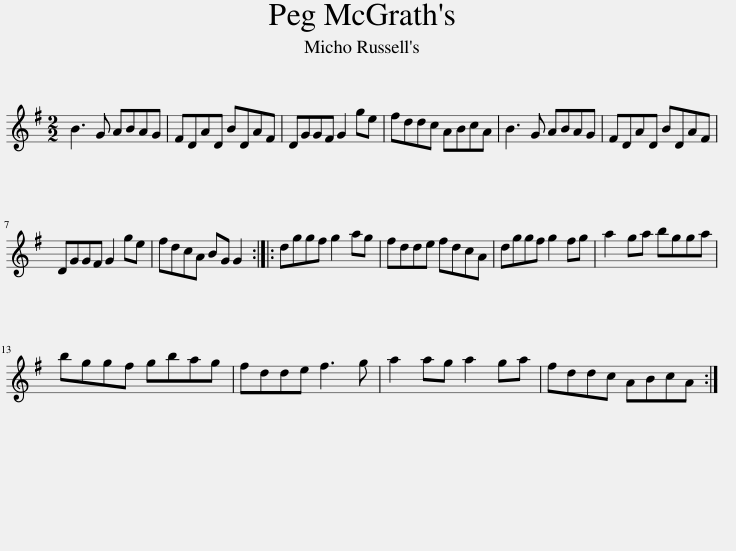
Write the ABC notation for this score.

X:1
L:1/8
M:2/2
I:linebreak $
K:G
V:1 treble
V:1
 B3 G ABAG | FDAD BDAF | DGGF G2 ge | fddc ABcA | B3 G ABAG | %5
 FDAD BDAF |$ DGGF G2 ge | fdcA BG G2 :: dggf g2 ag | fdde fdcA | %10
 dggf g2 fg | a2 ga bgga |$ bggf gbag | fdde f3 g | a2 ag a2 ga | %15
 fddc ABcA :| %16
